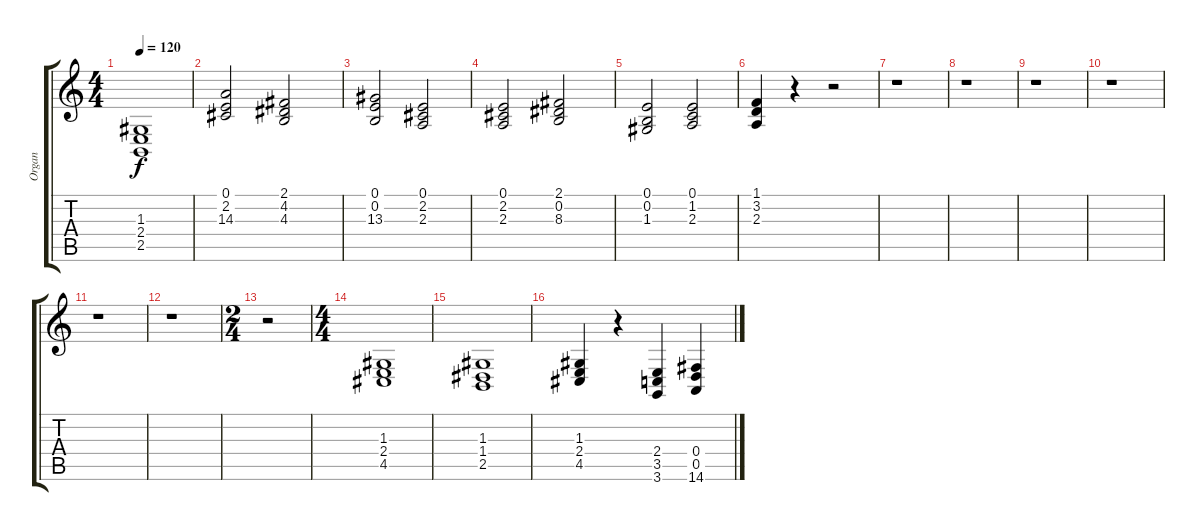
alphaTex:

\track ("Organ" "Organ") {instrument rockorgan}
\staff {score tabs}
\tuning (E4 B3 G3 D3 A2 E2) {hide}
\ts (4 4)
\tempo 120
\clef g2
\ks c
(1.3 2.4 2.5).1{dy f} |
(0.1 2.2 14.3).2 (2.1 4.2 4.3).2 |
(0.1 0.2 13.3).2 (0.1 2.2 2.3).2 |
(0.1 2.2 2.3).2 (2.1 0.2 8.3).2 |
(0.1 0.2 1.3).2 (0.1 1.2 2.3).2 |
(1.1 3.2 2.3).4 r.4 r.2 |
r.1 |
r.1 |
r.1 |
r.1 |
r.1 |
r.1 |
\ts (2 4)
r.2 |
\ts (4 4)
(1.3 2.4 4.5).1 |
(1.3 1.4 2.5).1 |
(1.3 2.4 4.5).4 r.4 (2.4 3.5 3.6).4 (0.4 0.5 14.6).4
